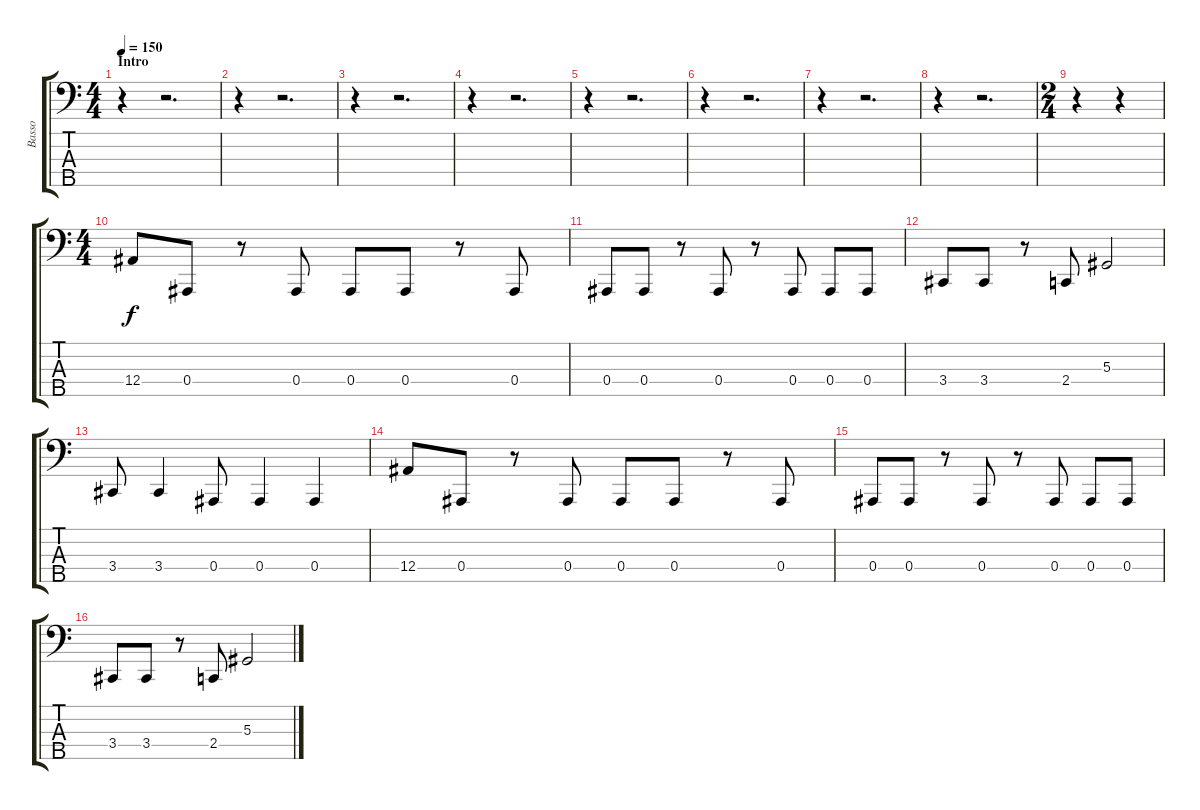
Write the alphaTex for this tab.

\track ("Basso" "Basso") {instrument electricbassfinger}
\staff {score tabs}
\tuning (Db2 Ab1 Eb1 Bb0 F0) {hide}
\ts (4 4)
\section ("" "Intro")
\tempo 150
\clef f4
\ks c
r.4{dy f instrument electricbassfinger} r.2{d} |
r.4 r.2{d} |
r.4 r.2{d} |
r.4 r.2{d} |
r.4 r.2{d} |
r.4 r.2{d} |
r.4 r.2{d} |
r.4 r.2{d} |
\ts (2 4)
r.4 r.4 |
\ts (4 4)
12.4.8 0.4.8 r.8 0.4.8 0.4.8 0.4.8 r.8 0.4.8 |
0.4.8 0.4.8 r.8 0.4.8 r.8 0.4.8 0.4.8 0.4.8 |
3.4.8 3.4.8 r.8 2.4.8 5.3.2 |
3.4.8 3.4.4 0.4.8 0.4.4 0.4.4 |
12.4.8 0.4.8 r.8 0.4.8 0.4.8 0.4.8 r.8 0.4.8 |
0.4.8 0.4.8 r.8 0.4.8 r.8 0.4.8 0.4.8 0.4.8 |
3.4.8 3.4.8 r.8 2.4.8 5.3.2
